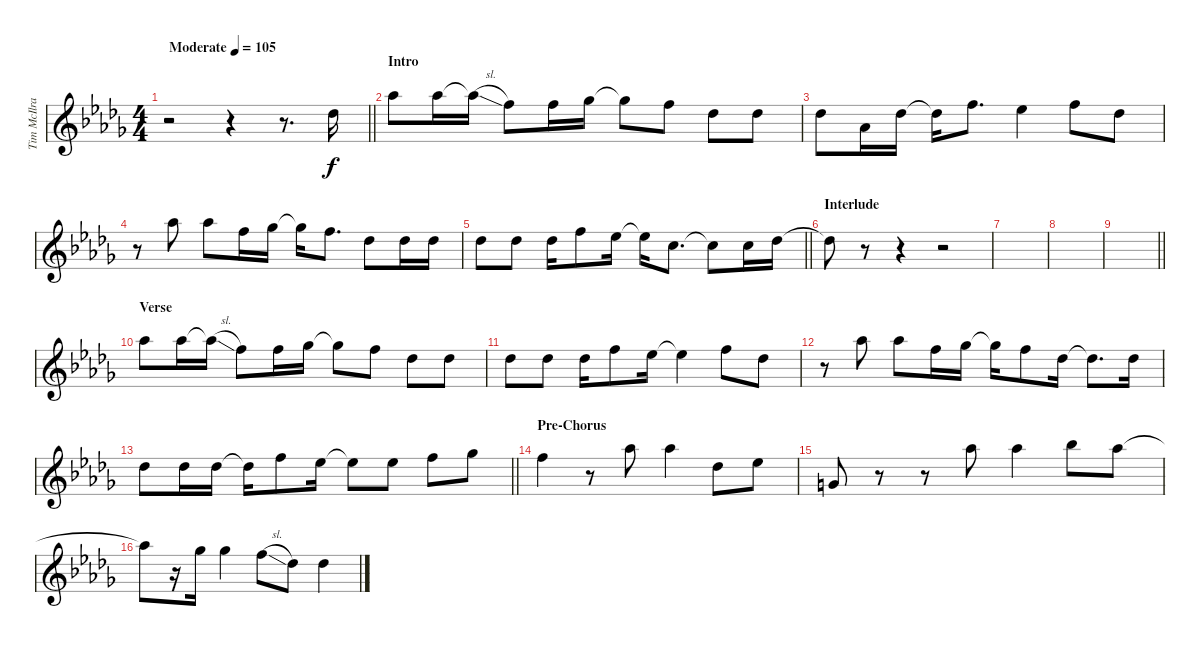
\track ("Tim McIlrath - Vocals" "Tim McIlra") {instrument overdrivenguitar}
\staff {score}
\tuning (E4 B3 G3 D3 A2 E2) {hide}
\ts (4 4)
\tempo (105 "Moderate")
\clef g2
\barLineRight lightlight
\ks db
r.2{dy f instrument overdrivenguitar} r.4 r.8{d} 2.2.16 |
\section ("" "Intro")
9.2.8 9.2.16 9.2{sl t}.16 6.2.8 6.2.16 7.2.16 7.2{t}.8 6.2.8 2.2.8 2.2.8 |
2.2.8 1.3.16 2.2.16 2.2{t}.16 6.2.8{d} 4.2.4 6.2.8 2.2.8 |
r.8 9.2.8 9.2.8 6.2.16 7.2.16 7.2{t}.16 6.2.8{d} 2.2.8 2.2.16 2.2.16 |
\barLineRight lightlight
2.2.8 2.2.8 2.2.16 6.2.8 4.2.16 4.2{t}.16 1.2.8{d} 1.2{t}.8 1.2.16 2.2.16 |
\section ("" "Interlude")
2.2{t}.8 r.8 r.4 r.2 |
|
|
\barLineRight lightlight
|
\section ("" "Verse")
9.2.8 9.2.16 9.2{sl t}.16 6.2.8 6.2.16 7.2.16 7.2{t}.8 6.2.8 2.2.8 2.2.8 |
2.2.8 2.2.8 2.2.16 6.2.8 4.2.16 4.2{t}.4 6.2.8 2.2.8 |
r.8 9.2.8 9.2.8 6.2.16 7.2.16 7.2{t}.16 6.2.8 2.2.16 2.2{t}.8{d} 2.2.16 |
\barLineRight lightlight
2.2.8 2.2.16 2.2.16 2.2{t}.16 6.2.8 4.2.16 4.2{t}.8 4.2.8 6.2.8 7.2.8 |
\section ("" "Pre-Chorus")
6.2.4 r.8 9.2.8 9.2.4 2.2.8 4.2.8 |
0.3.8 r.8 r.8 9.2.8 9.2.4 11.2.8 9.2.8 |
9.2{t}.8 r.16 7.2.16 7.2.4 6.2{sl}.8 2.2.8 2.2.4
